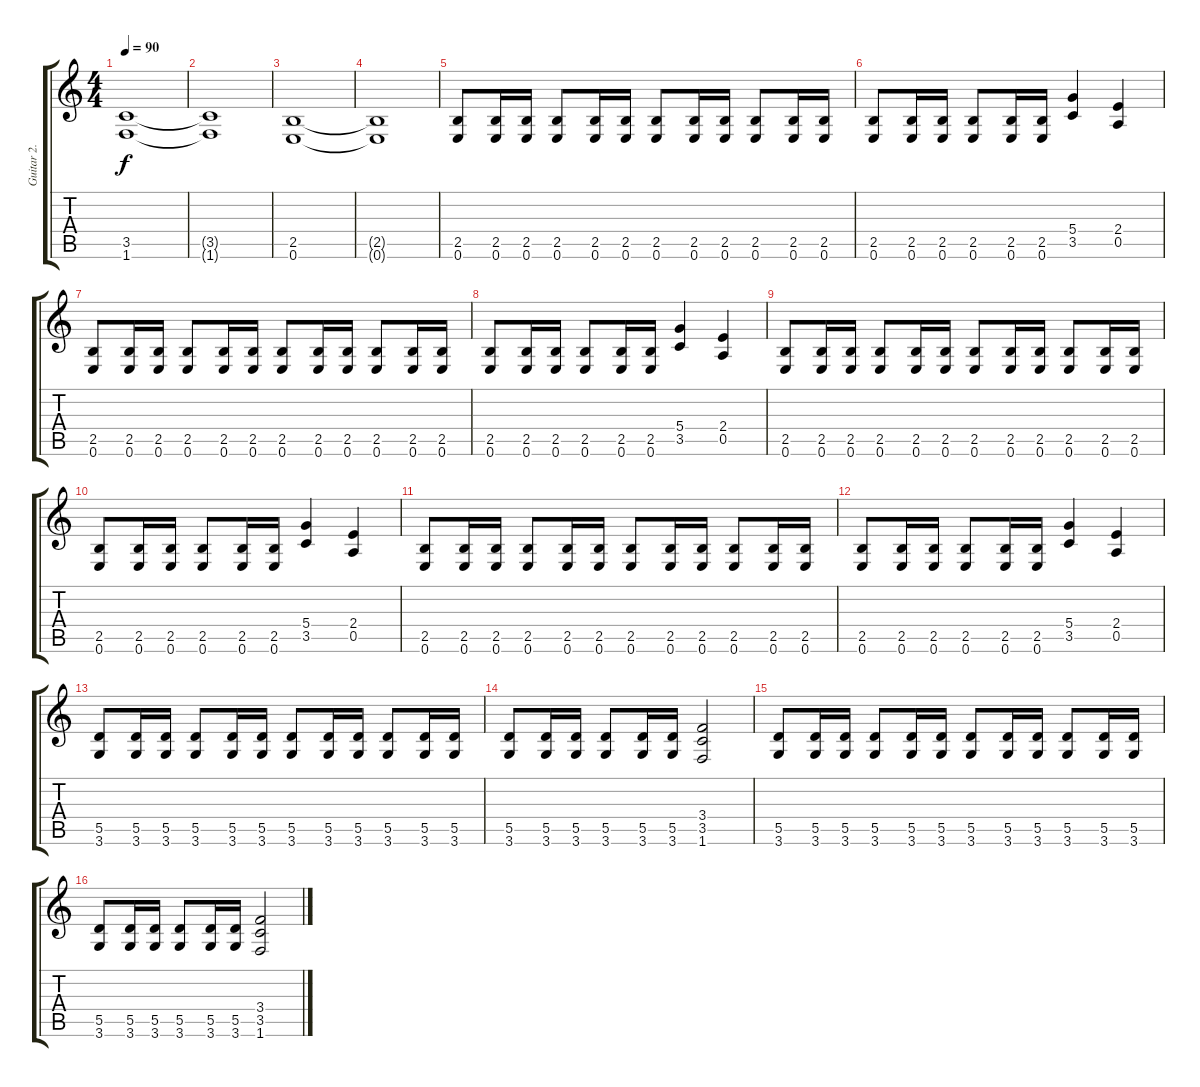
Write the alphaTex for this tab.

\track ("Guitar 2." "Guitar 2.") {instrument overdrivenguitar}
\staff {score tabs}
\tuning (E4 B3 G3 D3 A2 E2) {hide}
\ts (4 4)
\tempo 90
\clef g2
\ks c
(3.5 1.6).1{dy f} |
(3.5{t} 1.6{t}).1 |
(2.5 0.6).1 |
(2.5{t} 0.6{t}).1 |
(2.5 0.6).8 (2.5 0.6).16 (2.5 0.6).16 (2.5 0.6).8 (2.5 0.6).16 (2.5 0.6).16 (2.5 0.6).8 (2.5 0.6).16 (2.5 0.6).16 (2.5 0.6).8 (2.5 0.6).16 (2.5 0.6).16 |
(2.5 0.6).8 (2.5 0.6).16 (2.5 0.6).16 (2.5 0.6).8 (2.5 0.6).16 (2.5 0.6).16 (5.4 3.5).4 (2.4 0.5).4 |
(2.5 0.6).8 (2.5 0.6).16 (2.5 0.6).16 (2.5 0.6).8 (2.5 0.6).16 (2.5 0.6).16 (2.5 0.6).8 (2.5 0.6).16 (2.5 0.6).16 (2.5 0.6).8 (2.5 0.6).16 (2.5 0.6).16 |
(2.5 0.6).8 (2.5 0.6).16 (2.5 0.6).16 (2.5 0.6).8 (2.5 0.6).16 (2.5 0.6).16 (5.4 3.5).4 (2.4 0.5).4 |
(2.5 0.6).8 (2.5 0.6).16 (2.5 0.6).16 (2.5 0.6).8 (2.5 0.6).16 (2.5 0.6).16 (2.5 0.6).8 (2.5 0.6).16 (2.5 0.6).16 (2.5 0.6).8 (2.5 0.6).16 (2.5 0.6).16 |
(2.5 0.6).8 (2.5 0.6).16 (2.5 0.6).16 (2.5 0.6).8 (2.5 0.6).16 (2.5 0.6).16 (5.4 3.5).4 (2.4 0.5).4 |
(2.5 0.6).8 (2.5 0.6).16 (2.5 0.6).16 (2.5 0.6).8 (2.5 0.6).16 (2.5 0.6).16 (2.5 0.6).8 (2.5 0.6).16 (2.5 0.6).16 (2.5 0.6).8 (2.5 0.6).16 (2.5 0.6).16 |
(2.5 0.6).8 (2.5 0.6).16 (2.5 0.6).16 (2.5 0.6).8 (2.5 0.6).16 (2.5 0.6).16 (5.4 3.5).4 (2.4 0.5).4 |
(5.5 3.6).8 (5.5 3.6).16 (5.5 3.6).16 (5.5 3.6).8 (5.5 3.6).16 (5.5 3.6).16 (5.5 3.6).8 (5.5 3.6).16 (5.5 3.6).16 (5.5 3.6).8 (5.5 3.6).16 (5.5 3.6).16 |
(5.5 3.6).8 (5.5 3.6).16 (5.5 3.6).16 (5.5 3.6).8 (5.5 3.6).16 (5.5 3.6).16 (3.4 3.5 1.6).2 |
(5.5 3.6).8 (5.5 3.6).16 (5.5 3.6).16 (5.5 3.6).8 (5.5 3.6).16 (5.5 3.6).16 (5.5 3.6).8 (5.5 3.6).16 (5.5 3.6).16 (5.5 3.6).8 (5.5 3.6).16 (5.5 3.6).16 |
(5.5 3.6).8 (5.5 3.6).16 (5.5 3.6).16 (5.5 3.6).8 (5.5 3.6).16 (5.5 3.6).16 (3.4 3.5 1.6).2
